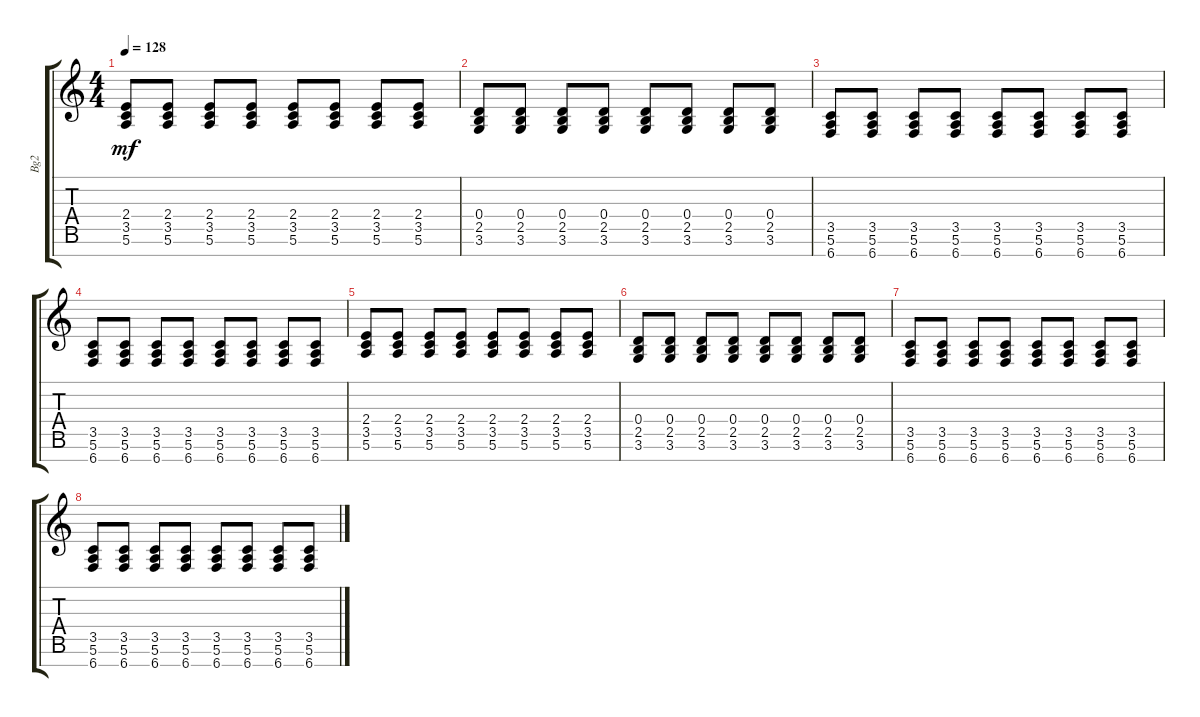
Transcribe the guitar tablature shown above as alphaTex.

\track ("Bg2" "Bg2") {instrument acousticguitarsteel}
\staff {score tabs}
\tuning (E4 B3 G3 D3 A2 E2 B1) {hide}
\ts (4 4)
\tempo 128
\clef g2
\ks c
(2.4 3.5 5.6).8{dy mf} (2.4 3.5 5.6).8 (2.4 3.5 5.6).8 (2.4 3.5 5.6).8 (2.4 3.5 5.6).8 (2.4 3.5 5.6).8 (2.4 3.5 5.6).8 (2.4 3.5 5.6).8 |
(0.4 2.5 3.6).8 (0.4 2.5 3.6).8 (0.4 2.5 3.6).8 (0.4 2.5 3.6).8 (0.4 2.5 3.6).8 (0.4 2.5 3.6).8 (0.4 2.5 3.6).8 (0.4 2.5 3.6).8 |
(3.5 5.6 6.7).8 (3.5 5.6 6.7).8 (3.5 5.6 6.7).8 (3.5 5.6 6.7).8 (3.5 5.6 6.7).8 (3.5 5.6 6.7).8 (3.5 5.6 6.7).8 (3.5 5.6 6.7).8 |
(3.5 5.6 6.7).8 (3.5 5.6 6.7).8 (3.5 5.6 6.7).8 (3.5 5.6 6.7).8 (3.5 5.6 6.7).8 (3.5 5.6 6.7).8 (3.5 5.6 6.7).8 (3.5 5.6 6.7).8 |
(2.4 3.5 5.6).8 (2.4 3.5 5.6).8 (2.4 3.5 5.6).8 (2.4 3.5 5.6).8 (2.4 3.5 5.6).8 (2.4 3.5 5.6).8 (2.4 3.5 5.6).8 (2.4 3.5 5.6).8 |
(0.4 2.5 3.6).8 (0.4 2.5 3.6).8 (0.4 2.5 3.6).8 (0.4 2.5 3.6).8 (0.4 2.5 3.6).8 (0.4 2.5 3.6).8 (0.4 2.5 3.6).8 (0.4 2.5 3.6).8 |
(3.5 5.6 6.7).8 (3.5 5.6 6.7).8 (3.5 5.6 6.7).8 (3.5 5.6 6.7).8 (3.5 5.6 6.7).8 (3.5 5.6 6.7).8 (3.5 5.6 6.7).8 (3.5 5.6 6.7).8 |
(3.5 5.6 6.7).8 (3.5 5.6 6.7).8 (3.5 5.6 6.7).8 (3.5 5.6 6.7).8 (3.5 5.6 6.7).8 (3.5 5.6 6.7).8 (3.5 5.6 6.7).8 (3.5 5.6 6.7).8
